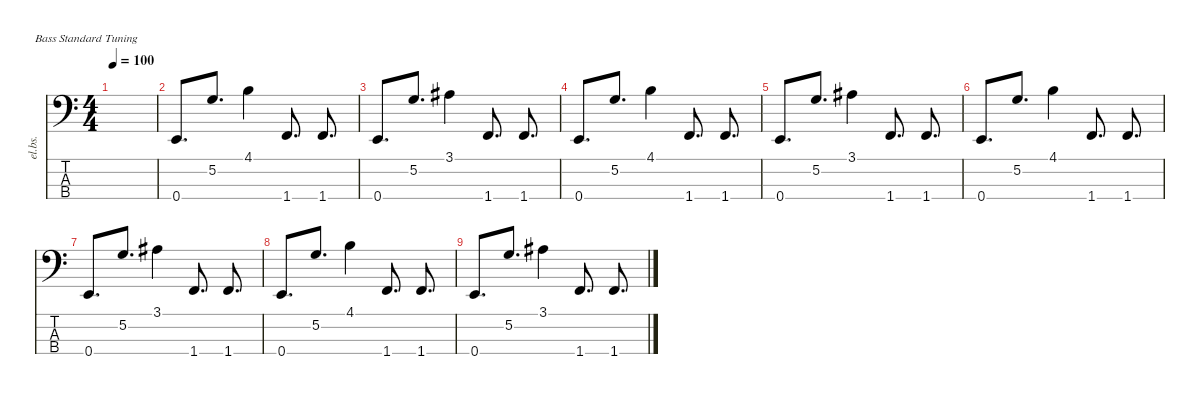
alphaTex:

\defaultSystemsLayout 4
\hideDynamics
\bracketExtendMode nobrackets
\otherSystemsTrackNameOrientation horizontal
\track ("Electric Bass" "el.bs.") {instrument electricbassfinger}
\staff {score tabs}
\tuning (G2 D2 A1 E1)
\ts (4 4)
\tempo 100
\clef f4
\ks c
|
0.4.8{d beam Up} 5.2.8{d beam Up} 4.1.4{beam Down} 1.4.8{d beam Up} 1.4.8{d beam Up} |
0.4.8{d beam Up} 5.2.8{d beam Up} 3.1{acc #}.4{beam Down} 1.4.8{d beam Up} 1.4.8{d beam Up} |
0.4.8{d beam Up} 5.2.8{d beam Up} 4.1.4{beam Down} 1.4.8{d beam Up} 1.4.8{d beam Up} |
0.4.8{d beam Up} 5.2.8{d beam Up} 3.1{acc #}.4{beam Down} 1.4.8{d beam Up} 1.4.8{d beam Up} |
0.4.8{d beam Up} 5.2.8{d beam Up} 4.1.4{beam Down} 1.4.8{d beam Up} 1.4.8{d beam Up} |
0.4.8{d beam Up} 5.2.8{d beam Up} 3.1{acc #}.4{beam Down} 1.4.8{d beam Up} 1.4.8{d beam Up} |
0.4.8{d beam Up} 5.2.8{d beam Up} 4.1.4{beam Down} 1.4.8{d beam Up} 1.4.8{d beam Up} |
0.4.8{d beam Up} 5.2.8{d beam Up} 3.1{acc #}.4{beam Down} 1.4.8{d beam Up} 1.4.8{d beam Up}
